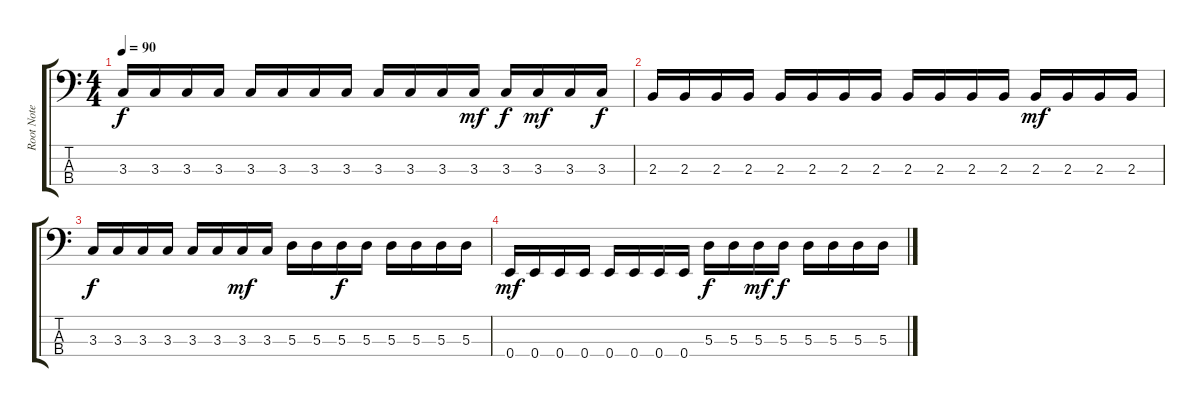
\track ("Root Note Maniac" "Root Note ") {instrument electricbassfinger}
\staff {score tabs}
\tuning (G2 D2 A1 E1) {hide}
\ts (4 4)
\tempo 90
\clef f4
\ks c
3.3.16{dy f} 3.3.16 3.3.16 3.3.16 3.3.16 3.3.16 3.3.16 3.3.16 3.3.16 3.3.16 3.3.16 3.3.16{dy mf} 3.3.16{dy f} 3.3.16{dy mf} 3.3.16 3.3.16{dy f} |
2.3.16 2.3.16 2.3.16 2.3.16 2.3.16 2.3.16 2.3.16 2.3.16 2.3.16 2.3.16 2.3.16 2.3.16 2.3.16{dy mf} 2.3.16 2.3.16 2.3.16 |
3.3.16{dy f} 3.3.16 3.3.16 3.3.16 3.3.16 3.3.16 3.3.16{dy mf} 3.3.16 5.3.16 5.3.16 5.3.16{dy f} 5.3.16 5.3.16 5.3.16 5.3.16 5.3.16 |
0.4.16{dy mf} 0.4.16 0.4.16 0.4.16 0.4.16 0.4.16 0.4.16 0.4.16 5.3.16{dy f} 5.3.16 5.3.16{dy mf} 5.3.16{dy f} 5.3.16 5.3.16 5.3.16 5.3.16
